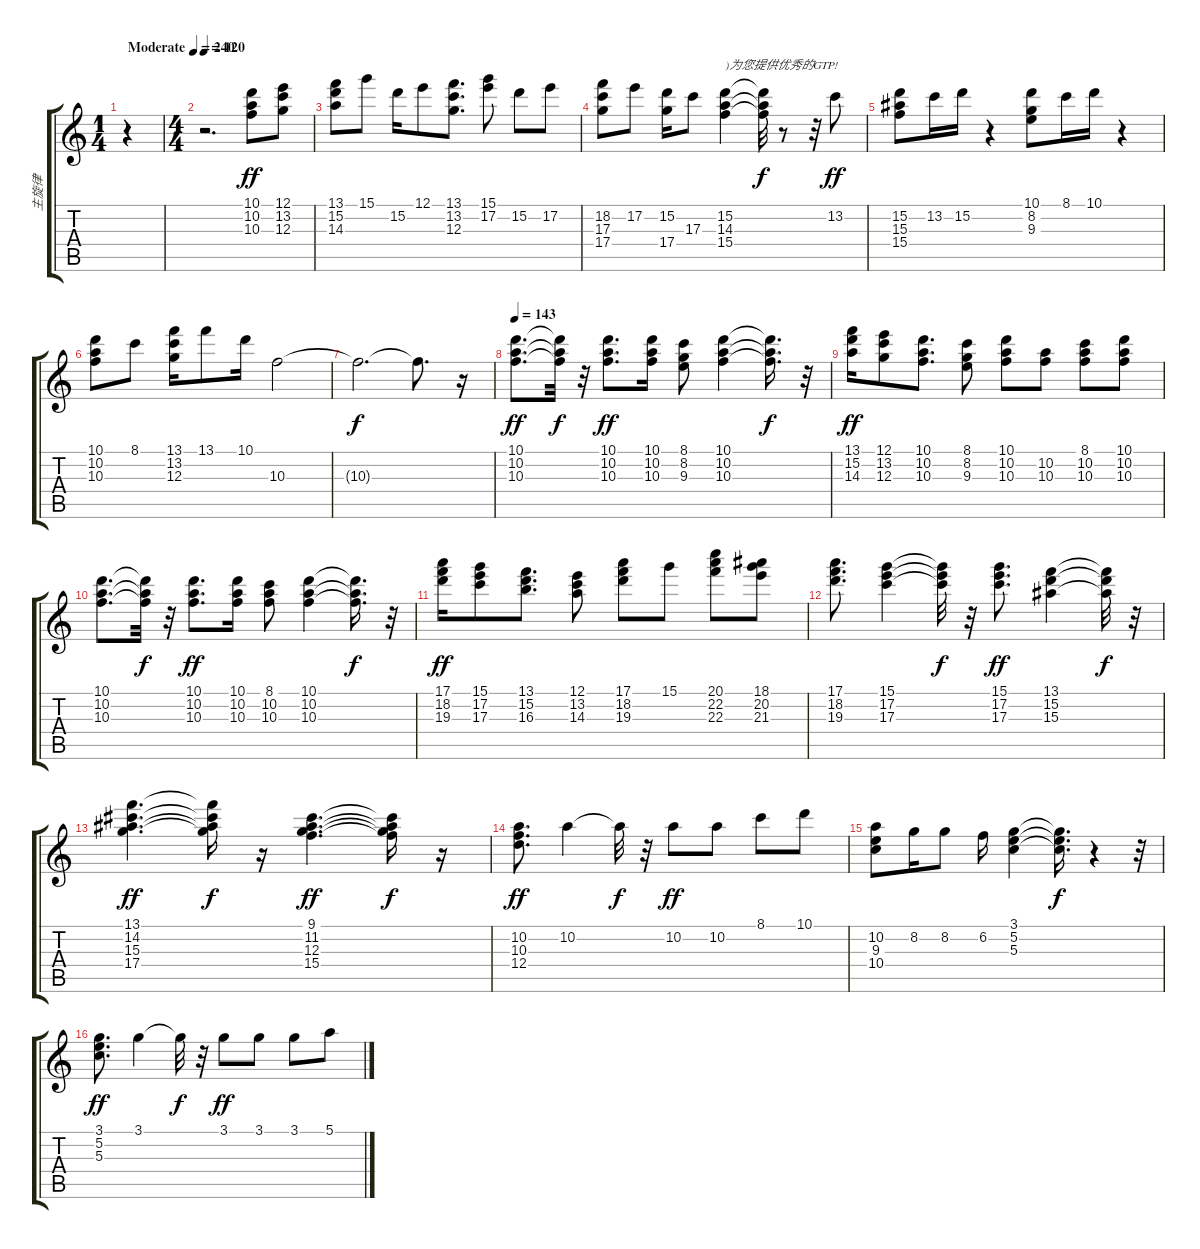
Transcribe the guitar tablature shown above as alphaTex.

\track ("主旋律" "主旋律") {instrument overdrivenguitar}
\staff {score tabs}
\tuning (E4 B3 G3 D3 A2 E2) {hide}
\ts (1 4)
\tempo (240 "Moderate")
\clef g2
\ks c
r.4{dy ff instrument overdrivenguitar} |
\ts (4 4)
\tempo 120
r.2{d} (10.1 10.2 10.3).8 (12.1 13.2 12.3).8 |
(13.1 15.2 14.3).8 15.1.8 15.2.16 12.1.8 (13.1 13.2 12.3).8{d} (15.1 17.2).8 15.2.8 17.2.8 |
(18.2 17.3 17.4).8 17.2.8 (15.2 17.4).16 17.3.8 (15.2 14.3 15.4).4{txt ")为您提供优秀的GTP!"} (15.2{t} 14.3{t} 15.4{t}).32{dy f} r.8 r.32 13.2.8{dy ff} |
(15.2 15.3 15.4).8 13.2.16 15.2.16 r.4 (10.1 8.2 9.3).8 8.1.16 10.1.16 r.4 |
(10.1 10.2 10.3).8 8.1.8 (13.1 13.2 12.3).16 13.1.8 10.1.16 10.3.2 |
10.3{t}.2{d dy f} 10.3{t}.8{d} r.16 |
\tempo 143
(10.1 10.2 10.3).8{d dy ff} (10.1{t} 10.2{t} 10.3{t}).32{dy f} r.32 (10.1 10.2 10.3).8{d dy ff} (10.1 10.2 10.3).16 (8.1 8.2 9.3).8 (10.1 10.2 10.3).4 (10.1{t} 10.2{t} 10.3{t}).16{d dy f} r.32 |
(13.1 15.2 14.3).16{dy ff} (12.1 13.2 12.3).8 (10.1 10.2 10.3).8{d} (8.1 8.2 9.3).8 (10.1 10.2 10.3).8 (10.2 10.3).8 (8.1 10.2 10.3).8 (10.1 10.2 10.3).8 |
(10.1 10.2 10.3).8{d} (10.1{t} 10.2{t} 10.3{t}).32{dy f} r.32 (10.1 10.2 10.3).8{d dy ff} (10.1 10.2 10.3).16 (8.1 10.2 10.3).8 (10.1 10.2 10.3).4 (10.1{t} 10.2{t} 10.3{t}).16{d dy f} r.32 |
(17.1 18.2 19.3).16{dy ff} (15.1 17.2 17.3).8 (13.1 15.2 16.3).8{d} (12.1 13.2 14.3).8 (17.1 18.2 19.3).8 15.1.8 (20.1 22.2 22.3).8 (18.1 20.2 21.3).8 |
(17.1 18.2 19.3).8{d} (15.1 17.2 17.3).4 (15.1{t} 17.2{t} 17.3{t}).32{dy f} r.32 (15.1 17.2 17.3).8{d dy ff} (13.1 15.2 15.3).4 (13.1{t} 15.2{t} 15.3{t}).32{dy f} r.32 |
(13.1 14.2 15.3 17.4).4{d dy ff} (13.1{t} 14.2{t} 15.3{t} 17.4{t}).16{dy f} r.16 (9.1 11.2 12.3 15.4).4{d dy ff} (9.1{t} 11.2{t} 12.3{t} 15.4{t}).16{dy f} r.16 |
(10.2 10.3 12.4).8{d dy ff} 10.2.4 10.2{t}.32{dy f} r.32 10.2.8{dy ff} 10.2.8 8.1.8 10.1.8 |
(10.2 9.3 10.4).8 8.2.16 8.2.8 6.2.16 (3.1 5.2 5.3).4 (3.1{t} 5.2{t} 5.3{t}).16{d dy f} r.4 r.32 |
(3.1 5.2 5.3).8{d dy ff} 3.1.4 3.1{t}.32{dy f} r.32 3.1.8{dy ff} 3.1.8 3.1.8 5.1.8
